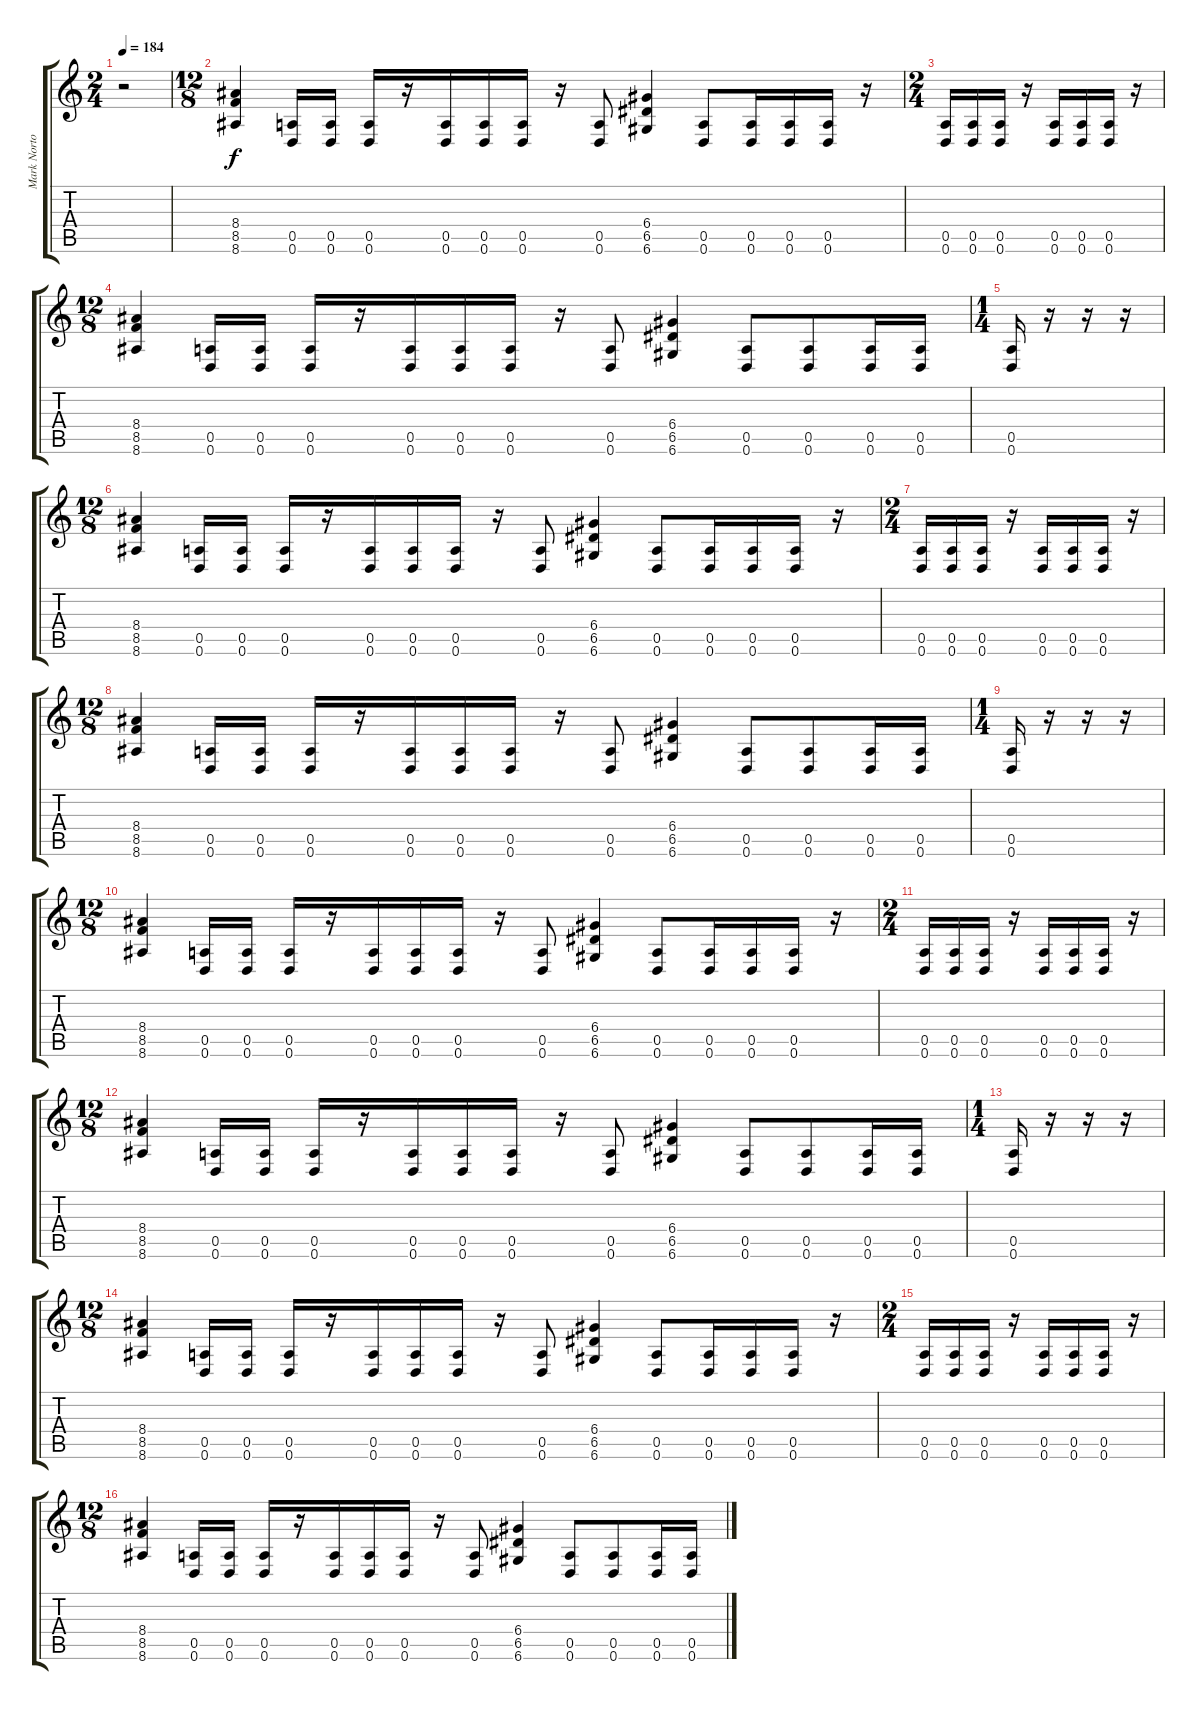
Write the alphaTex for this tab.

\track ("Mark Norton" "Mark Norto") {instrument distortionguitar}
\staff {score tabs}
\tuning (E4 B3 G3 D3 A2 D2) {hide}
\ts (2 4)
\tempo 184
\clef g2
\ks c
r.2{dy f instrument distortionguitar} |
\ts (12 8)
(8.4 8.5 8.6).4 (0.5 0.6).16 (0.5 0.6).16 (0.5 0.6).16 r.16 (0.5 0.6).16 (0.5 0.6).16 (0.5 0.6).16 r.16 (0.5 0.6).8 (6.4 6.5 6.6).4 (0.5 0.6).8 (0.5 0.6).16 (0.5 0.6).16 (0.5 0.6).16 r.16 |
\ts (2 4)
(0.5 0.6).16 (0.5 0.6).16 (0.5 0.6).16 r.16 (0.5 0.6).16 (0.5 0.6).16 (0.5 0.6).16 r.16 |
\ts (12 8)
(8.4 8.5 8.6).4 (0.5 0.6).16 (0.5 0.6).16 (0.5 0.6).16 r.16 (0.5 0.6).16 (0.5 0.6).16 (0.5 0.6).16 r.16 (0.5 0.6).8 (6.4 6.5 6.6).4 (0.5 0.6).8 (0.5 0.6).8 (0.5 0.6).16 (0.5 0.6).16 |
\ts (1 4)
(0.5 0.6).16 r.16 r.16 r.16 |
\ts (12 8)
(8.4 8.5 8.6).4 (0.5 0.6).16 (0.5 0.6).16 (0.5 0.6).16 r.16 (0.5 0.6).16 (0.5 0.6).16 (0.5 0.6).16 r.16 (0.5 0.6).8 (6.4 6.5 6.6).4 (0.5 0.6).8 (0.5 0.6).16 (0.5 0.6).16 (0.5 0.6).16 r.16 |
\ts (2 4)
(0.5 0.6).16 (0.5 0.6).16 (0.5 0.6).16 r.16 (0.5 0.6).16 (0.5 0.6).16 (0.5 0.6).16 r.16 |
\ts (12 8)
(8.4 8.5 8.6).4 (0.5 0.6).16 (0.5 0.6).16 (0.5 0.6).16 r.16 (0.5 0.6).16 (0.5 0.6).16 (0.5 0.6).16 r.16 (0.5 0.6).8 (6.4 6.5 6.6).4 (0.5 0.6).8 (0.5 0.6).8 (0.5 0.6).16 (0.5 0.6).16 |
\ts (1 4)
(0.5 0.6).16 r.16 r.16 r.16 |
\ts (12 8)
(8.4 8.5 8.6).4 (0.5 0.6).16 (0.5 0.6).16 (0.5 0.6).16 r.16 (0.5 0.6).16 (0.5 0.6).16 (0.5 0.6).16 r.16 (0.5 0.6).8 (6.4 6.5 6.6).4 (0.5 0.6).8 (0.5 0.6).16 (0.5 0.6).16 (0.5 0.6).16 r.16 |
\ts (2 4)
(0.5 0.6).16 (0.5 0.6).16 (0.5 0.6).16 r.16 (0.5 0.6).16 (0.5 0.6).16 (0.5 0.6).16 r.16 |
\ts (12 8)
(8.4 8.5 8.6).4 (0.5 0.6).16 (0.5 0.6).16 (0.5 0.6).16 r.16 (0.5 0.6).16 (0.5 0.6).16 (0.5 0.6).16 r.16 (0.5 0.6).8 (6.4 6.5 6.6).4 (0.5 0.6).8 (0.5 0.6).8 (0.5 0.6).16 (0.5 0.6).16 |
\ts (1 4)
(0.5 0.6).16 r.16 r.16 r.16 |
\ts (12 8)
(8.4 8.5 8.6).4 (0.5 0.6).16 (0.5 0.6).16 (0.5 0.6).16 r.16 (0.5 0.6).16 (0.5 0.6).16 (0.5 0.6).16 r.16 (0.5 0.6).8 (6.4 6.5 6.6).4 (0.5 0.6).8 (0.5 0.6).16 (0.5 0.6).16 (0.5 0.6).16 r.16 |
\ts (2 4)
(0.5 0.6).16 (0.5 0.6).16 (0.5 0.6).16 r.16 (0.5 0.6).16 (0.5 0.6).16 (0.5 0.6).16 r.16 |
\ts (12 8)
(8.4 8.5 8.6).4 (0.5 0.6).16 (0.5 0.6).16 (0.5 0.6).16 r.16 (0.5 0.6).16 (0.5 0.6).16 (0.5 0.6).16 r.16 (0.5 0.6).8 (6.4 6.5 6.6).4 (0.5 0.6).8 (0.5 0.6).8 (0.5 0.6).16 (0.5 0.6).16
